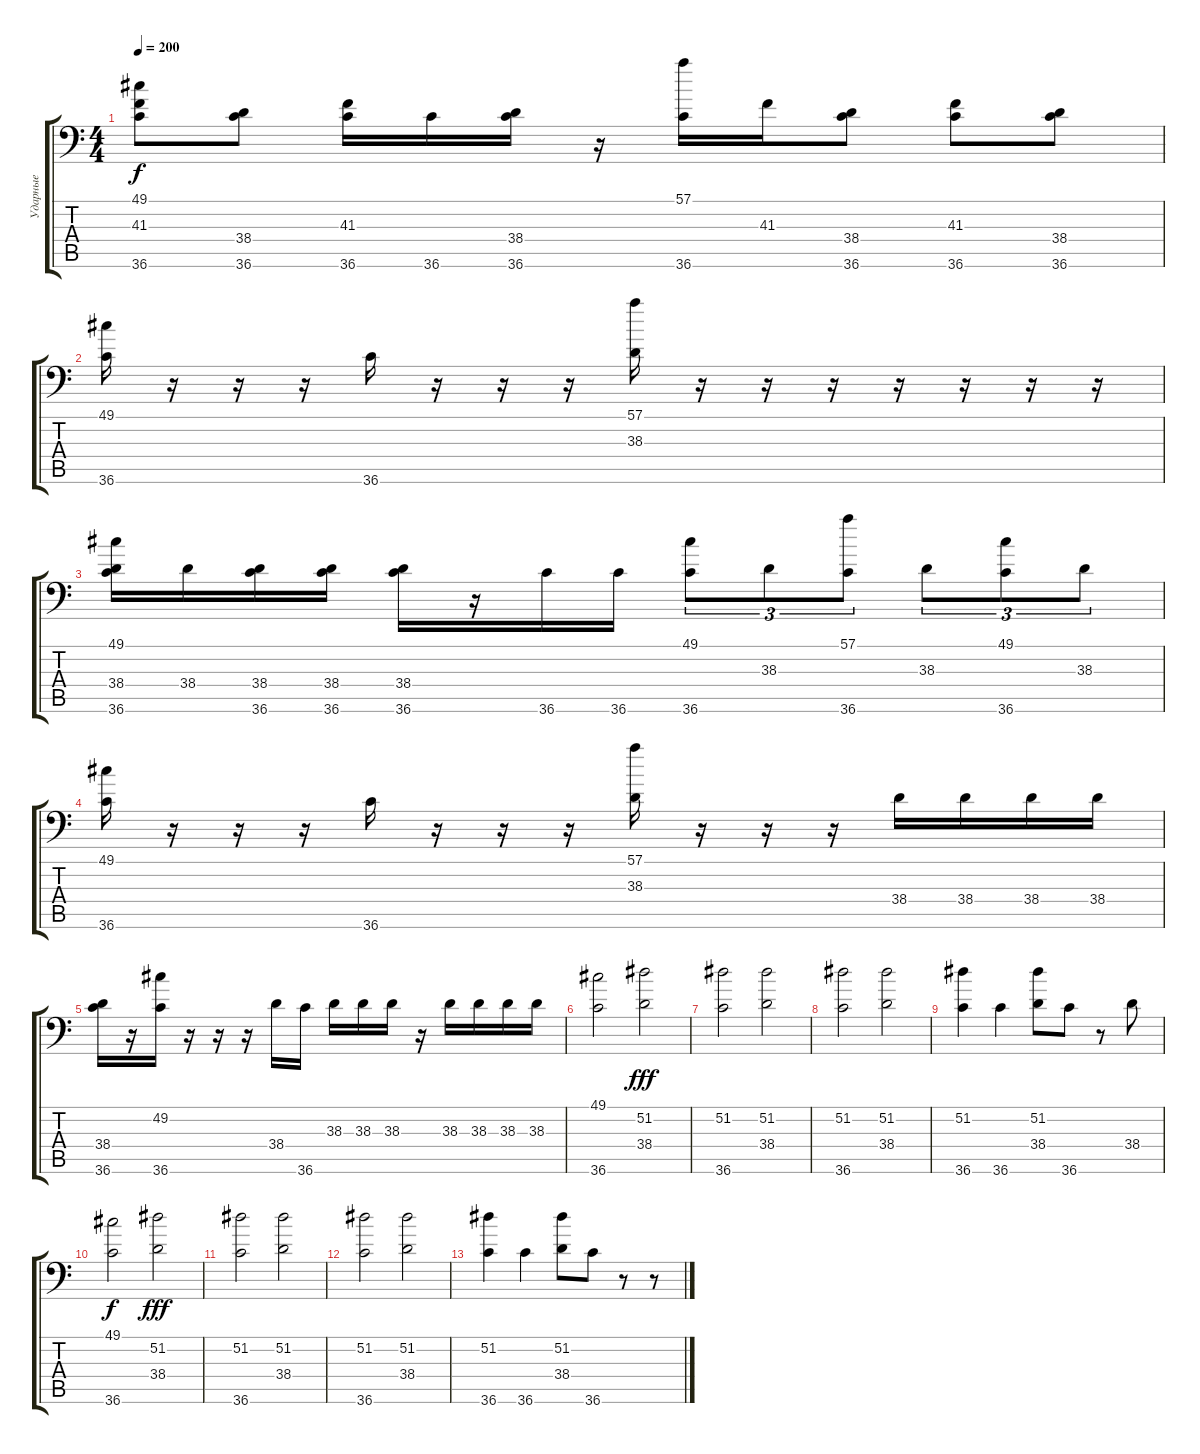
\track ("Ударные" "Ударные") {instrument acousticgrandpiano}
\staff {score tabs}
\tuning (C-1 C-1 C-1 C-1 C-1 C-1) {hide}
\ts (4 4)
\tempo 200
\clef f4
\ks c
(49.1 41.3 36.6).8{dy f} (38.4 36.6).8 (41.3 36.6).16 36.6.16 (38.4 36.6).16 r.16 (57.1 36.6).16 41.3.16 (38.4 36.6).8 (41.3 36.6).8 (38.4 36.6).8 |
(49.1 36.6).16 r.16 r.16 r.16 36.6.16 r.16 r.16 r.16 (57.1 38.3).16 r.16 r.16 r.16 r.16 r.16 r.16 r.16 |
(49.1 38.4 36.6).16 38.4.16 (38.4 36.6).16 (38.4 36.6).16 (38.4 36.6).16 r.16 36.6.16 36.6.16 (49.1 36.6).8{tu (3 2)} 38.3.8{tu (3 2)} (57.1 36.6).8{tu (3 2)} 38.3.8{tu (3 2)} (49.1 36.6).8{tu (3 2)} 38.3.8{tu (3 2)} |
(49.1 36.6).16 r.16 r.16 r.16 36.6.16 r.16 r.16 r.16 (57.1 38.3).16 r.16 r.16 r.16 38.4.16 38.4.16 38.4.16 38.4.16 |
(38.4 36.6).16 r.16 (49.2 36.6).16 r.16 r.16 r.16 38.4.16 36.6.16 38.3.16 38.3.16 38.3.16 r.16 38.3.16 38.3.16 38.3.16 38.3.16 |
(49.1 36.6).2 (51.2 38.4).2{dy fff} |
(51.2 36.6).2 (51.2 38.4).2 |
(51.2 36.6).2 (51.2 38.4).2 |
(51.2 36.6).4 36.6.4 (51.2 38.4).8 36.6.8 r.8 38.4.8 |
(49.1 36.6).2{dy f} (51.2 38.4).2{dy fff} |
(51.2 36.6).2 (51.2 38.4).2 |
(51.2 36.6).2 (51.2 38.4).2 |
(51.2 36.6).4 36.6.4 (51.2 38.4).8 36.6.8 r.8 r.8
